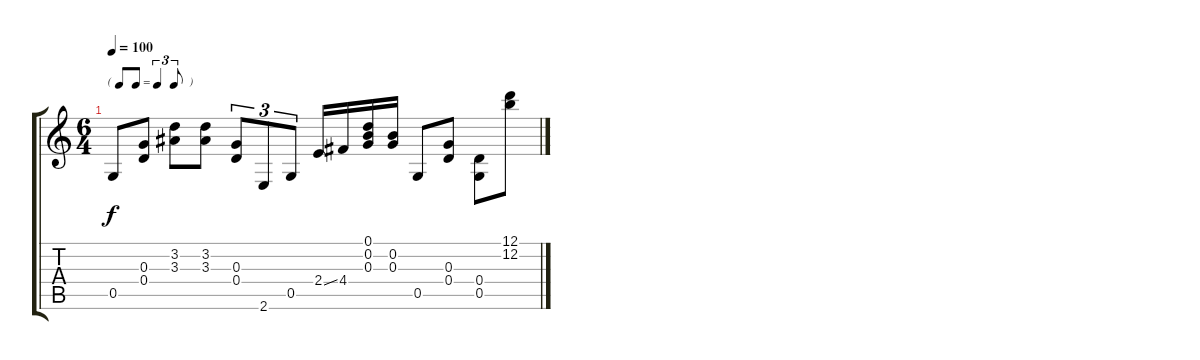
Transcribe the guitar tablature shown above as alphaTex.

\track "" {instrument acousticguitarsteel}
\staff {score tabs}
\tuning (D4 B3 G3 D3 G2 D2) {hide}
\ts (6 4)
\tf triplet8th
\tempo 100
\clef g2
\ks c
0.5.8{dy f} (0.3 0.4).8 (3.2 3.3).8 (3.2 3.3).8 (0.3 0.4).8{tu (3 2)} 2.6.8{tu (3 2)} 0.5.8{tu (3 2)} 2.4{ss}.16 4.4.16 (0.1 0.2 0.3).16 (0.2 0.3).16 0.5.8 (0.3 0.4).8 (0.4 0.5).8 (12.1 12.2).8
